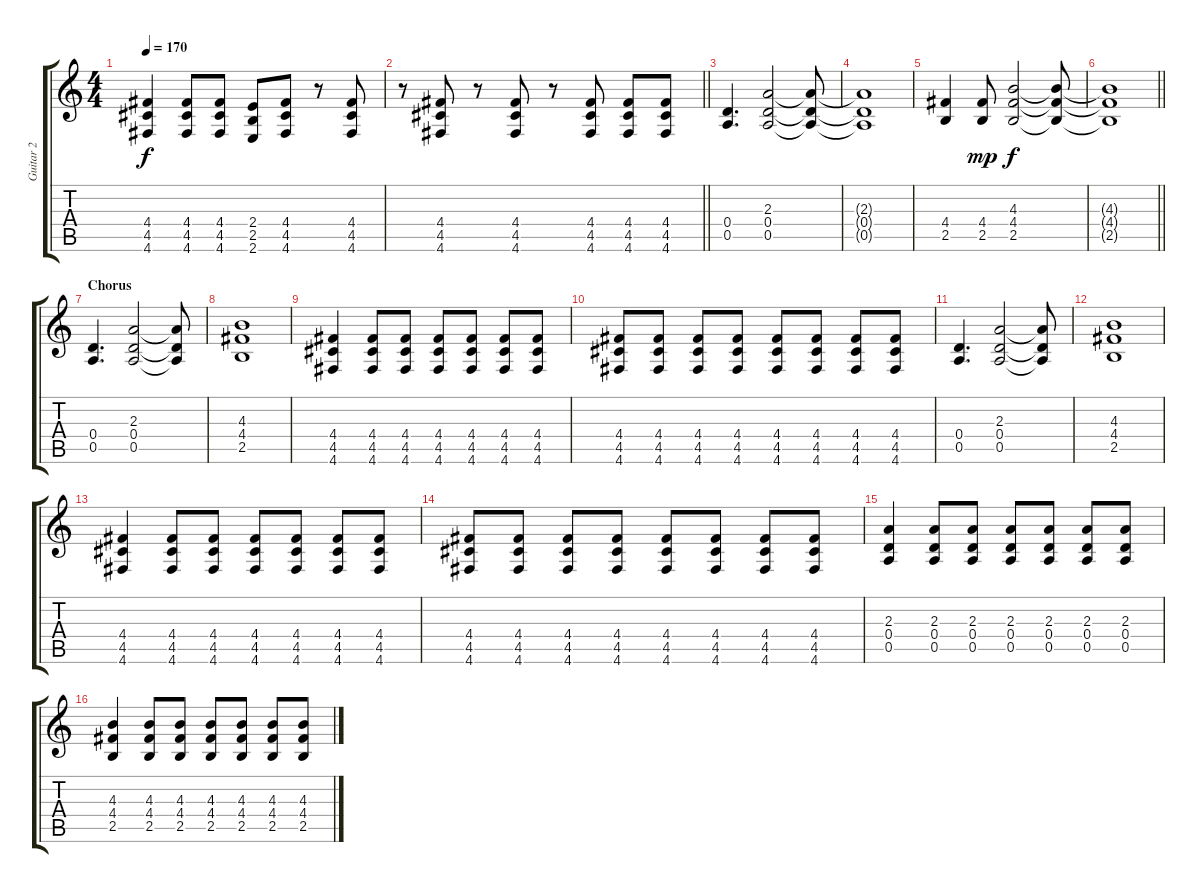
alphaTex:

\track ("Guitar 2" "Guitar 2") {instrument overdrivenguitar}
\staff {score tabs}
\tuning (E4 B3 G3 D3 A2 D2) {hide}
\ts (4 4)
\tempo 170
\clef g2
\ks c
(4.4 4.5 4.6).4{dy f} (4.4 4.5 4.6).8 (4.4 4.5 4.6).8 (2.4 2.5 2.6).8 (4.4 4.5 4.6).8 r.8 (4.4 4.5 4.6).8 |
\barLineRight lightlight
r.8 (4.4 4.5 4.6).8 r.8 (4.4 4.5 4.6).8 r.8 (4.4 4.5 4.6).8 (4.4 4.5 4.6).8 (4.4 4.5 4.6).8 |
(0.4 0.5).4{d} (2.3 0.4 0.5).2 (2.3{t} 0.4{t} 0.5{t}).8 |
(2.3{t} 0.4{t} 0.5{t}).1 |
(4.4 2.5).4 (4.4 2.5).8{dy mp} (4.3 4.4 2.5).2{dy f} (4.3{t} 4.4{t} 2.5{t}).8 |
\barLineRight lightlight
(4.3{t} 4.4{t} 2.5{t}).1 |
\section ("" "Chorus")
(0.4 0.5).4{d} (2.3 0.4 0.5).2 (2.3{t} 0.4{t} 0.5{t}).8 |
(4.3 4.4 2.5).1 |
(4.4 4.5 4.6).4 (4.4 4.5 4.6).8 (4.4 4.5 4.6).8 (4.4 4.5 4.6).8 (4.4 4.5 4.6).8 (4.4 4.5 4.6).8 (4.4 4.5 4.6).8 |
(4.4 4.5 4.6).8 (4.4 4.5 4.6).8 (4.4 4.5 4.6).8 (4.4 4.5 4.6).8 (4.4 4.5 4.6).8 (4.4 4.5 4.6).8 (4.4 4.5 4.6).8 (4.4 4.5 4.6).8 |
(0.4 0.5).4{d} (2.3 0.4 0.5).2 (2.3{t} 0.4{t} 0.5{t}).8 |
(4.3 4.4 2.5).1 |
(4.4 4.5 4.6).4 (4.4 4.5 4.6).8 (4.4 4.5 4.6).8 (4.4 4.5 4.6).8 (4.4 4.5 4.6).8 (4.4 4.5 4.6).8 (4.4 4.5 4.6).8 |
(4.4 4.5 4.6).8 (4.4 4.5 4.6).8 (4.4 4.5 4.6).8 (4.4 4.5 4.6).8 (4.4 4.5 4.6).8 (4.4 4.5 4.6).8 (4.4 4.5 4.6).8 (4.4 4.5 4.6).8 |
(2.3 0.4 0.5).4 (2.3 0.4 0.5).8 (2.3 0.4 0.5).8 (2.3 0.4 0.5).8 (2.3 0.4 0.5).8 (2.3 0.4 0.5).8 (2.3 0.4 0.5).8 |
(4.3 4.4 2.5).4 (4.3 4.4 2.5).8 (4.3 4.4 2.5).8 (4.3 4.4 2.5).8 (4.3 4.4 2.5).8 (4.3 4.4 2.5).8 (4.3 4.4 2.5).8
